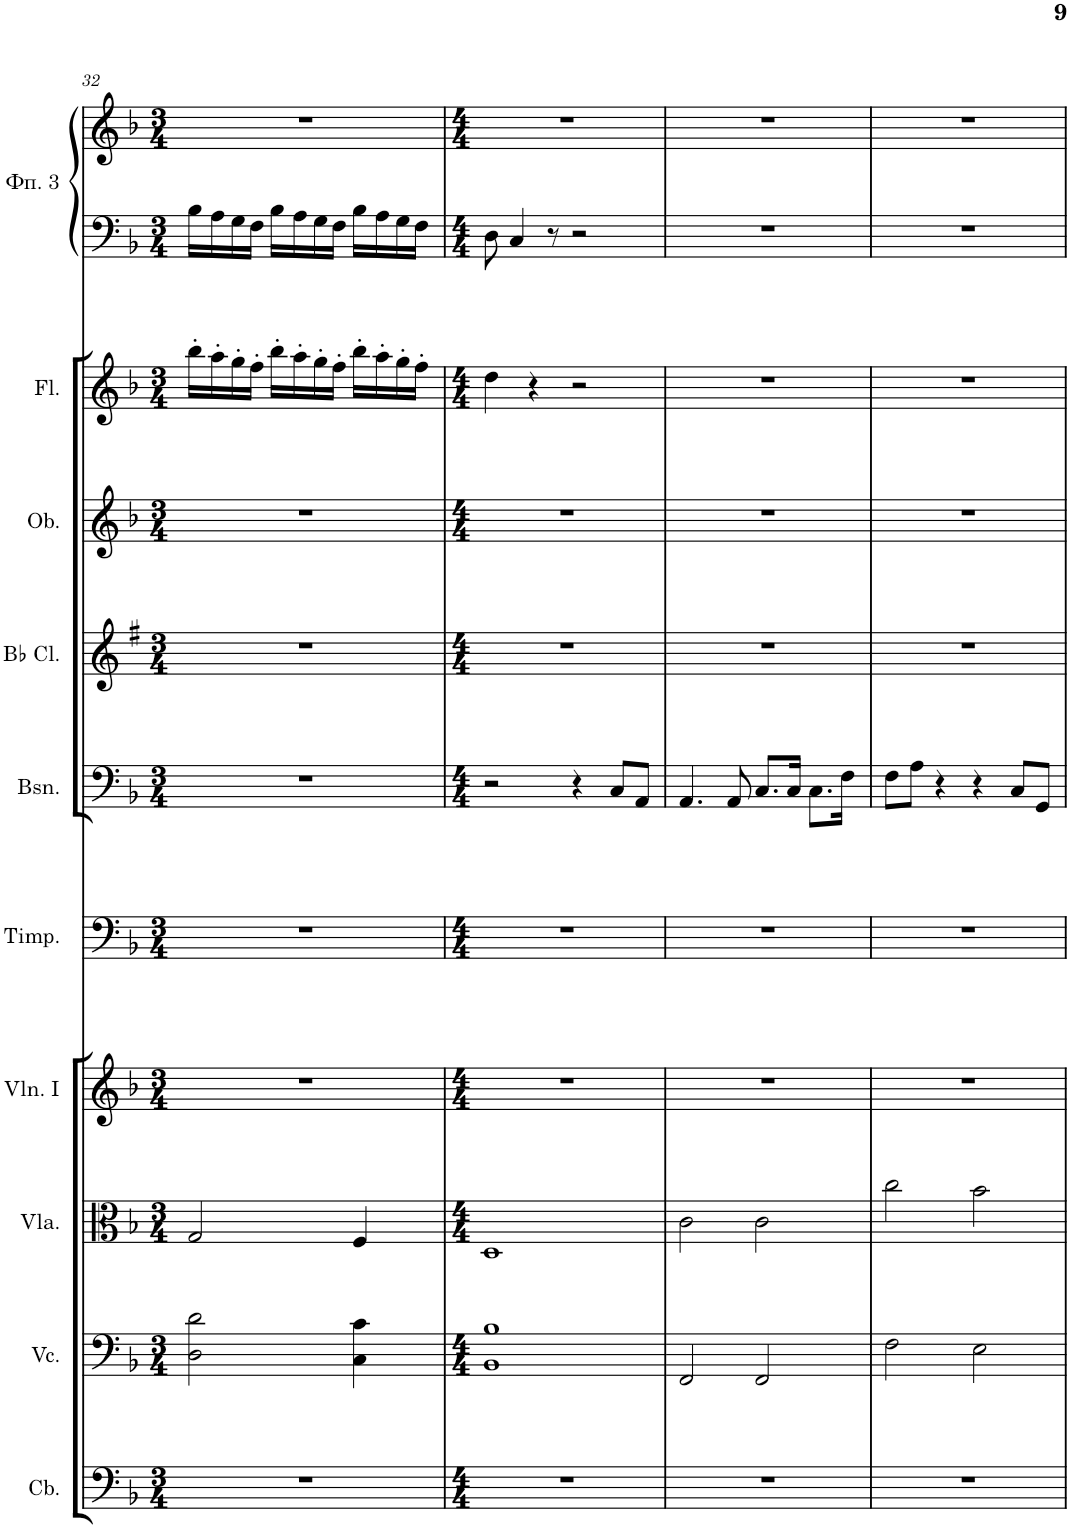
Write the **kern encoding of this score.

**kern	**kern	**kern	**kern	**kern	**kern	**kern	**kern	**kern	**kern	**kern
*part10	*part9	*part8	*part7	*part6	*part5	*part4	*part3	*part2	*part1	*part1
*staff11	*staff10	*staff9	*staff8	*staff7	*staff6	*staff5	*staff4	*staff3	*staff2	*staff1
*I"Contrabasses	*I"Violoncellos	*I"Violas	*I"Violins I	*I"Timpani	*I"Bassoons	*I"Clarinets in Bb	*I"Oboes	*I"Flutes	*I"Фортепиано 3	*
*I'Cb.	*I'Vc.	*I'Vla.	*I'Vln. I	*I'Timp.	*I'Bsn.	*	*I'Ob.	*I'Fl.	*	*
!!LO:PB:g=z
*clefF4	*clefF4	*clefC3	*clefG2	*clefF4	*clefF4	*clefG2	*clefG2	*clefG2	*clefF4	*clefG2
*Trd7c12	*	*	*	*	*	*Trd1c2	*	*	*	*
*k[b-]	*k[b-]	*k[b-]	*k[b-]	*k[b-]	*k[b-]	*k[f#]	*k[b-]	*k[b-]	*k[b-]	*k[b-]
*M3/4	*M3/4	*M3/4	*M3/4	*M3/4	*M3/4	*M3/4	*M3/4	*M3/4	*M3/4	*M3/4
=32	=32	=32	=32	=32	=32	=32	=32	=32	=32	=32
2.r	2D\ 2d\	2G/	2.r	2.r	2.r	2.r	2.r	16bb-'\LL	16B-\LL	2.r
.	.	.	.	.	.	.	.	16aa'\	16A\	.
.	.	.	.	.	.	.	.	16gg'\	16G\	.
.	.	.	.	.	.	.	.	16ff'\JJ	16F\JJ	.
.	.	.	.	.	.	.	.	16bb-'\LL	16B-\LL	.
.	.	.	.	.	.	.	.	16aa'\	16A\	.
.	.	.	.	.	.	.	.	16gg'\	16G\	.
.	.	.	.	.	.	.	.	16ff'\JJ	16F\JJ	.
.	4C\ 4c\	4F/	.	.	.	.	.	16bb-'\LL	16B-\LL	.
.	.	.	.	.	.	.	.	16aa'\	16A\	.
.	.	.	.	.	.	.	.	16gg'\	16G\	.
.	.	.	.	.	.	.	.	16ff'\JJ	16F\JJ	.
=33	=33	=33	=33	=33	=33	=33	=33	=33	=33	=33
*M4/4	*M4/4	*M4/4	*M4/4	*M4/4	*M4/4	*M4/4	*M4/4	*M4/4	*M4/4	*M4/4
1r	1BB- 1B-	1D	1r	1r	2r	1r	1r	4dd\	8D\	1r
.	.	.	.	.	.	.	.	.	4C/	.
.	.	.	.	.	.	.	.	4r	.	.
.	.	.	.	.	.	.	.	.	8r	.
.	.	.	.	.	4r	.	.	2r	2r	.
.	.	.	.	.	8C/L	.	.	.	.	.
.	.	.	.	.	8AA/J	.	.	.	.	.
=34	=34	=34	=34	=34	=34	=34	=34	=34	=34	=34
1r	2FF/	2c\	1r	1r	4.AA/	1r	1r	1r	1r	1r
.	.	.	.	.	8AA/	.	.	.	.	.
.	2FF/	2c\	.	.	8.C/L	.	.	.	.	.
.	.	.	.	.	16C/Jk	.	.	.	.	.
.	.	.	.	.	8.C\L	.	.	.	.	.
.	.	.	.	.	16F\Jk	.	.	.	.	.
=35	=35	=35	=35	=35	=35	=35	=35	=35	=35	=35
1r	2F\	2cc\	1r	1r	8F\L	1r	1r	1r	1r	1r
.	.	.	.	.	8A\J	.	.	.	.	.
.	.	.	.	.	4r	.	.	.	.	.
.	2E\	2b-\	.	.	4r	.	.	.	.	.
.	.	.	.	.	8C/L	.	.	.	.	.
.	.	.	.	.	8GG/J	.	.	.	.	.
=	=	=	=	=	=	=	=	=	=	=
*-	*-	*-	*-	*-	*-	*-	*-	*-	*-	*-
